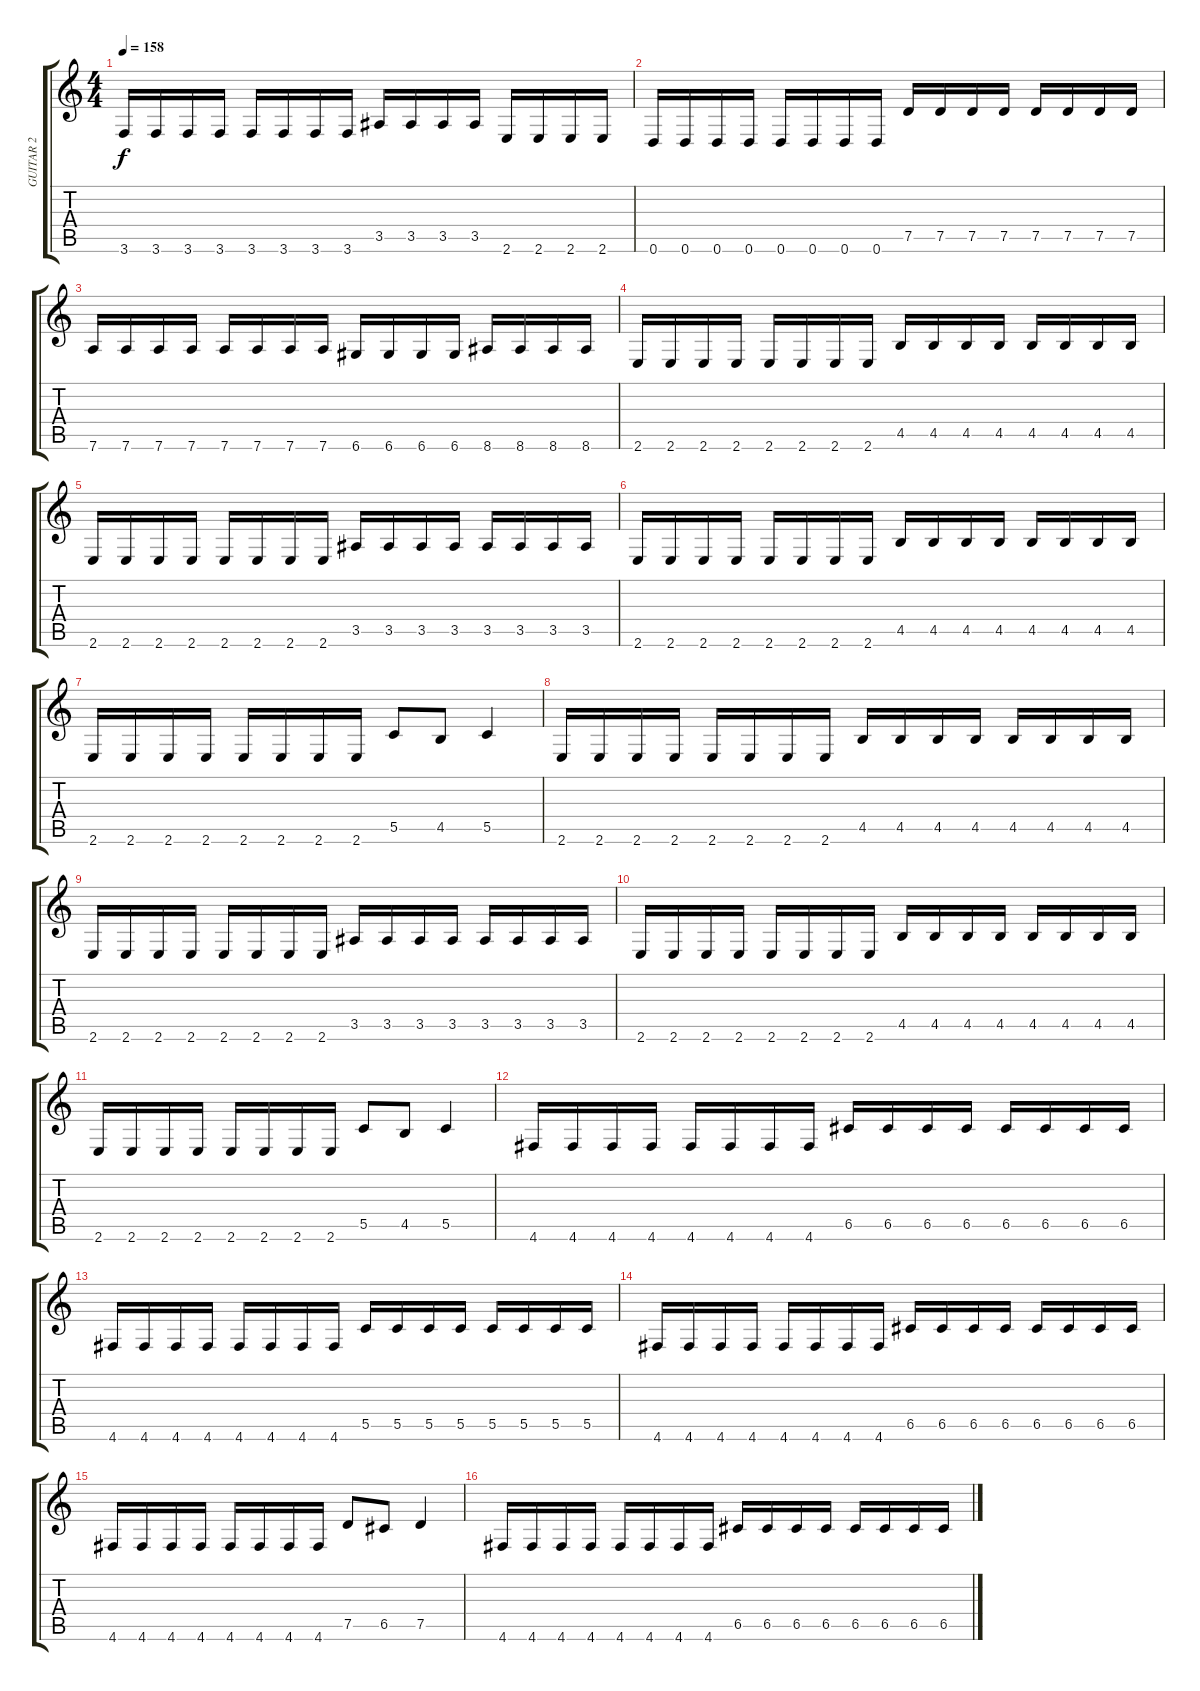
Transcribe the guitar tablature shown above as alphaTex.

\track ("GUITAR 2" "GUITAR 2") {instrument overdrivenguitar}
\staff {score tabs}
\tuning (D4 A3 F3 C3 G2 D2) {hide}
\ts (4 4)
\tempo 158
\clef g2
\ks c
3.6.16{dy f} 3.6.16 3.6.16 3.6.16 3.6.16 3.6.16 3.6.16 3.6.16 3.5.16 3.5.16 3.5.16 3.5.16 2.6.16 2.6.16 2.6.16 2.6.16 |
0.6.16 0.6.16 0.6.16 0.6.16 0.6.16 0.6.16 0.6.16 0.6.16 7.5.16 7.5.16 7.5.16 7.5.16 7.5.16 7.5.16 7.5.16 7.5.16 |
7.6.16 7.6.16 7.6.16 7.6.16 7.6.16 7.6.16 7.6.16 7.6.16 6.6.16 6.6.16 6.6.16 6.6.16 8.6.16 8.6.16 8.6.16 8.6.16 |
2.6.16 2.6.16 2.6.16 2.6.16 2.6.16 2.6.16 2.6.16 2.6.16 4.5.16 4.5.16 4.5.16 4.5.16 4.5.16 4.5.16 4.5.16 4.5.16 |
2.6.16 2.6.16 2.6.16 2.6.16 2.6.16 2.6.16 2.6.16 2.6.16 3.5.16 3.5.16 3.5.16 3.5.16 3.5.16 3.5.16 3.5.16 3.5.16 |
2.6.16 2.6.16 2.6.16 2.6.16 2.6.16 2.6.16 2.6.16 2.6.16 4.5.16 4.5.16 4.5.16 4.5.16 4.5.16 4.5.16 4.5.16 4.5.16 |
2.6.16 2.6.16 2.6.16 2.6.16 2.6.16 2.6.16 2.6.16 2.6.16 5.5.8 4.5.8 5.5.4 |
2.6.16 2.6.16 2.6.16 2.6.16 2.6.16 2.6.16 2.6.16 2.6.16 4.5.16 4.5.16 4.5.16 4.5.16 4.5.16 4.5.16 4.5.16 4.5.16 |
2.6.16 2.6.16 2.6.16 2.6.16 2.6.16 2.6.16 2.6.16 2.6.16 3.5.16 3.5.16 3.5.16 3.5.16 3.5.16 3.5.16 3.5.16 3.5.16 |
2.6.16 2.6.16 2.6.16 2.6.16 2.6.16 2.6.16 2.6.16 2.6.16 4.5.16 4.5.16 4.5.16 4.5.16 4.5.16 4.5.16 4.5.16 4.5.16 |
2.6.16 2.6.16 2.6.16 2.6.16 2.6.16 2.6.16 2.6.16 2.6.16 5.5.8 4.5.8 5.5.4 |
4.6.16 4.6.16 4.6.16 4.6.16 4.6.16 4.6.16 4.6.16 4.6.16 6.5.16 6.5.16 6.5.16 6.5.16 6.5.16 6.5.16 6.5.16 6.5.16 |
4.6.16 4.6.16 4.6.16 4.6.16 4.6.16 4.6.16 4.6.16 4.6.16 5.5.16 5.5.16 5.5.16 5.5.16 5.5.16 5.5.16 5.5.16 5.5.16 |
4.6.16 4.6.16 4.6.16 4.6.16 4.6.16 4.6.16 4.6.16 4.6.16 6.5.16 6.5.16 6.5.16 6.5.16 6.5.16 6.5.16 6.5.16 6.5.16 |
4.6.16 4.6.16 4.6.16 4.6.16 4.6.16 4.6.16 4.6.16 4.6.16 7.5.8 6.5.8 7.5.4 |
4.6.16 4.6.16 4.6.16 4.6.16 4.6.16 4.6.16 4.6.16 4.6.16 6.5.16 6.5.16 6.5.16 6.5.16 6.5.16 6.5.16 6.5.16 6.5.16
